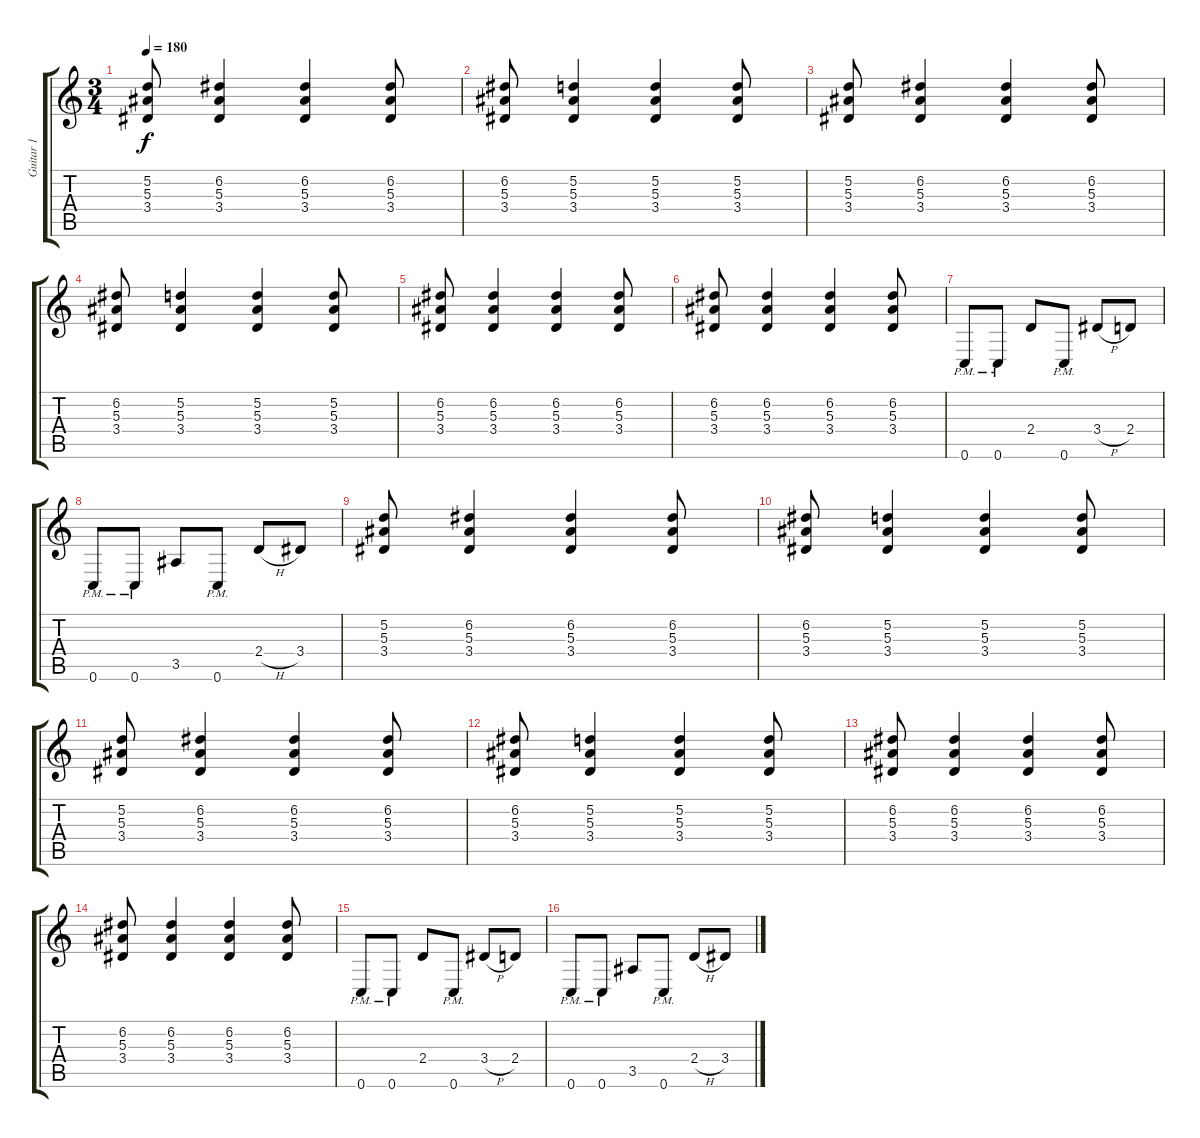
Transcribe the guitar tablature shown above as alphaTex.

\track ("Guitar 1" "Guitar 1") {instrument distortionguitar}
\staff {score tabs}
\tuning (D4 A3 F3 C3 G2 C2) {hide}
\ts (3 4)
\tempo 180
\clef g2
\ks c
(5.2 5.3 3.4).8{dy f} (6.2 5.3 3.4).4 (6.2 5.3 3.4).4 (6.2 5.3 3.4).8 |
(6.2 5.3 3.4).8 (5.2 5.3 3.4).4 (5.2 5.3 3.4).4 (5.2 5.3 3.4).8 |
(5.2 5.3 3.4).8 (6.2 5.3 3.4).4 (6.2 5.3 3.4).4 (6.2 5.3 3.4).8 |
(6.2 5.3 3.4).8 (5.2 5.3 3.4).4 (5.2 5.3 3.4).4 (5.2 5.3 3.4).8 |
(6.2 5.3 3.4).8 (6.2 5.3 3.4).4 (6.2 5.3 3.4).4 (6.2 5.3 3.4).8 |
(6.2 5.3 3.4).8 (6.2 5.3 3.4).4 (6.2 5.3 3.4).4 (6.2 5.3 3.4).8 |
0.6{pm}.8 0.6{pm}.8 2.4.8 0.6{pm}.8 3.4{h}.8 2.4.8 |
0.6{pm}.8 0.6{pm}.8 3.5.8 0.6{pm}.8 2.4{h}.8 3.4.8 |
(5.2 5.3 3.4).8 (6.2 5.3 3.4).4 (6.2 5.3 3.4).4 (6.2 5.3 3.4).8 |
(6.2 5.3 3.4).8 (5.2 5.3 3.4).4 (5.2 5.3 3.4).4 (5.2 5.3 3.4).8 |
(5.2 5.3 3.4).8 (6.2 5.3 3.4).4 (6.2 5.3 3.4).4 (6.2 5.3 3.4).8 |
(6.2 5.3 3.4).8 (5.2 5.3 3.4).4 (5.2 5.3 3.4).4 (5.2 5.3 3.4).8 |
(6.2 5.3 3.4).8 (6.2 5.3 3.4).4 (6.2 5.3 3.4).4 (6.2 5.3 3.4).8 |
(6.2 5.3 3.4).8 (6.2 5.3 3.4).4 (6.2 5.3 3.4).4 (6.2 5.3 3.4).8 |
0.6{pm}.8 0.6{pm}.8 2.4.8 0.6{pm}.8 3.4{h}.8 2.4.8 |
0.6{pm}.8 0.6{pm}.8 3.5.8 0.6{pm}.8 2.4{h}.8 3.4.8
